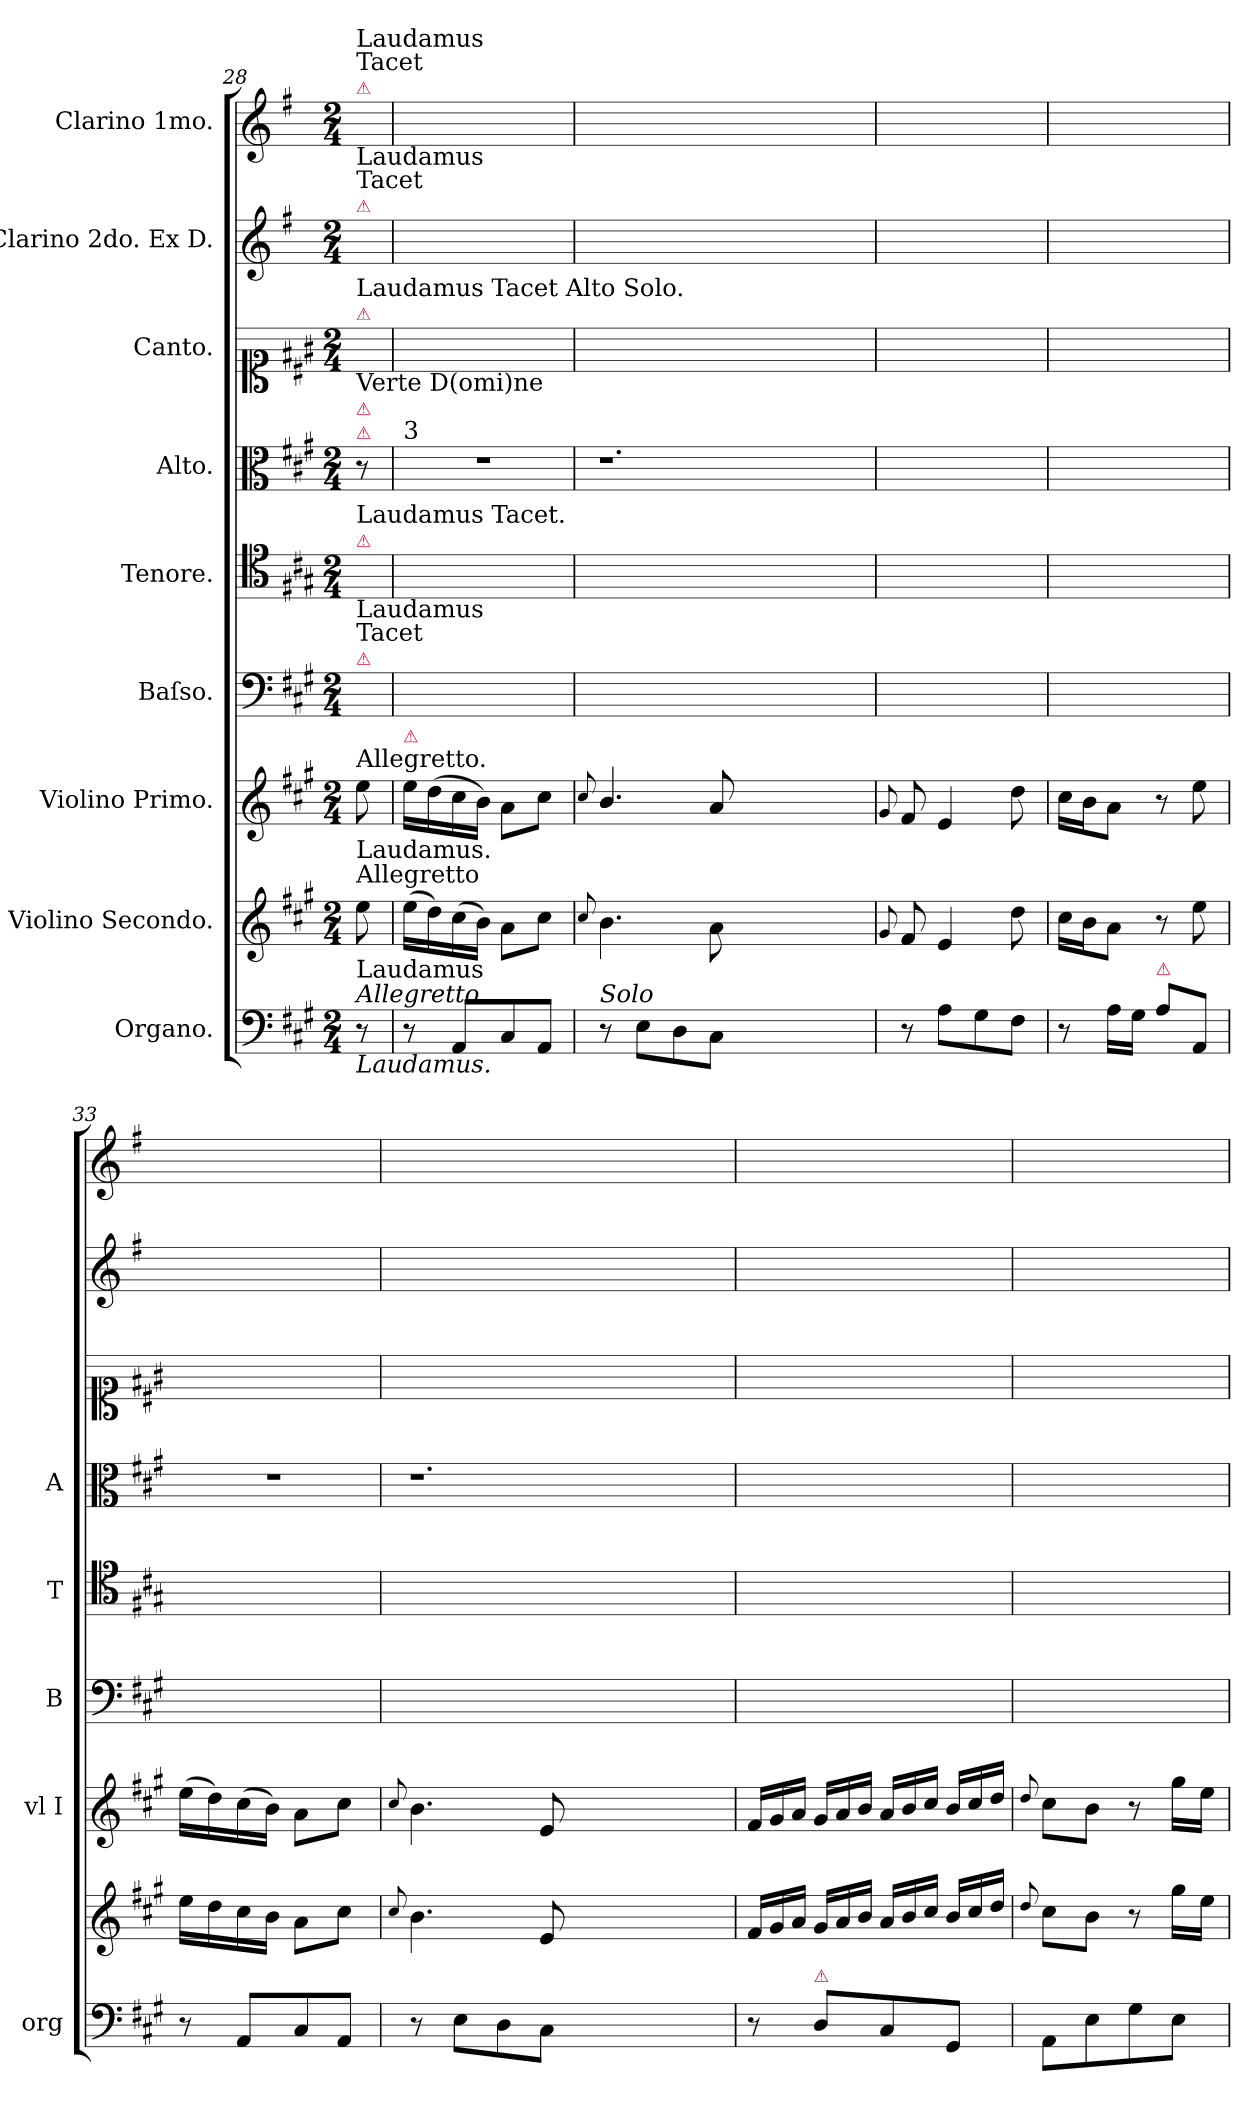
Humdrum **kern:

**kern	**kern	**kern	**kern	**kern	**kern	**kern	**kern	**kern
*part9	*part8	*part7	*part6	*part5	*part4	*part3	*part2	*part1
*staff9	*staff8	*staff7	*staff6	*staff5	*staff4	*staff3	*staff2	*staff1
*I"Organo.	*I"Violino Secondo.	*I"Violino Primo.	*I"Baſso.	*I"Tenore.	*I"Alto.	*I"Canto.	*I"Clarino 2do. Ex D.	*I"Clarino 1mo.
*I'org	*	*I'vl I	*I'B	*I'T	*I'A	*	*	*
*clefF4	*clefG2	*clefG2	*clefF4	*clefC4	*clefC3	*clefC1	*clefG2	*clefG2
*	*	*	*	*	*	*	*ITrd-1c-2	*ITrd-1c-2
*k[f#c#g#]	*k[f#c#g#]	*k[f#c#g#]	*k[f#c#g#]	*k[f#c#g#]	*k[f#c#g#]	*k[f#c#g#]	*k[f#c#g#]	*k[f#c#g#]
*M2/4	*M2/4	*M2/4	*M2/4	*M2/4	*M2/4	*M2/4	*M2/4	*M2/4
=28	=28	=28	=28	=28	=28	=28	=28	=28
!	!	!	!	!	!	!	!	!LO:TX:a:color=crimson:t=⚠
!	!	!	!	!	!	!	!	!LO:TX:a:t=Laudamus\nTacet
!	!	!	!	!	!	!	!LO:TX:a:color=crimson:t=⚠	!
!	!	!	!	!	!	!	!LO:TX:a:t=Laudamus\nTacet	!
!	!	!	!	!	!	!LO:TX:a:color=crimson:t=⚠	!	!
!	!	!	!	!	!	!LO:TX:a:t=Laudamus Tacet Alto Solo.	!	!
!	!	!	!	!	!	!LO:TX:b:t=Verte D(omi)ne	!	!
!	!	!	!	!	!	!LO:TX:b:color=crimson:t=⚠	!	!
!	!	!	!	!	!LO:TX:a:color=crimson:t=⚠	!	!	!
!	!	!	!	!LO:TX:a:color=crimson:t=⚠	!	!	!	!
!	!	!	!	!LO:TX:a:t=Laudamus Tacet.	!	!	!	!
!	!	!	!LO:TX:a:color=crimson:t=⚠	!	!	!	!	!
!	!	!	!LO:TX:a:t=Laudamus\nTacet	!	!	!	!	!
!	!	!LO:TX:b:t=Laudamus.	!	!	!	!	!	!
!	!	!LO:TX:a:t=Allegretto.	!	!	!	!	!	!
!	!LO:TX:b:t=Laudamus	!	!	!	!	!	!	!
!	!LO:TX:a:t=Allegretto	!	!	!	!	!	!	!
!LO:TX:b:i:t=Laudamus.	!	!	!	!	!	!	!	!
!LO:TX:a:i:t=Allegretto	!	!	!	!	!	!	!	!
8r	8ee\	8ee\	8ryy	8ryy	8r	8ryy	8ryy	8ryy
=29	=29	=29	=29	=29	=29	=29	=29	=29
!	!	!	!	!	!LO:TX:a:t=3	!	!	!
!	!	!LO:TX:a:color=crimson:t=⚠	!	!	!	!	!	!
8r	(>16ee\LL	16ee\LL	2ryy	2ryy	2r	2ryy	2ryy	2ryy
.	16dd\)	(>16dd\	.	.	.	.	.	.
8AA/L	(>16cc#\	16cc#\	.	.	.	.	.	.
.	16b\JJ)	16b\JJ)	.	.	.	.	.	.
8C#/	8a\L	8a\L	.	.	.	.	.	.
8AA/J	8cc#\J	8cc#\J	.	.	.	.	.	.
=30	=30	=30	=30	=30	=30	=30	=30	=30
.	8qqcc#/	8qqcc#/	.	.	.	.	.	.
!LO:TX:a:i:t=Solo	!	!	!	!	!	!	!	!
8r	4.b\	4.b/	2ryy	2ryy	1.r	2ryy	2ryy	2ryy
8E\L	.	.	.	.	.	.	.	.
8D\	.	.	.	.	.	.	.	.
8C#\J	8a\	8a/	.	.	.	.	.	.
1ryy	1ryy	1ryy	1ryy	1ryy	.	1ryy	1ryy	1ryy
=31	=31	=31	=31	=31	=31	=31	=31	=31
.	8qqg#/	8qqg#/	.	.	.	.	.	.
8r	8f#/	8f#/	2ryy	2ryy	2ryy	2ryy	2ryy	2ryy
8A\L	4e/	4e/	.	.	.	.	.	.
8G#\	.	.	.	.	.	.	.	.
8F#\J	8dd\	8dd\	.	.	.	.	.	.
=32	=32	=32	=32	=32	=32	=32	=32	=32
8r	16cc#\LL	16cc#\LL	2ryy	2ryy	2ryy	2ryy	2ryy	2ryy
.	16b\J	16b\J	.	.	.	.	.	.
16A\LL	8a\J	8a\J	.	.	.	.	.	.
16G#\JJ	.	.	.	.	.	.	.	.
!LO:TX:a:color=crimson:t=⚠	!	!	!	!	!	!	!	!
8A\L	8r	8r	.	.	.	.	.	.
8AA/J	8ee\	8ee\	.	.	.	.	.	.
=33	=33	=33	=33	=33	=33	=33	=33	=33
8r	16ee\LL	(>16ee\LL	2ryy	2ryy	2r	2ryy	2ryy	2ryy
.	16dd\	16dd\)	.	.	.	.	.	.
8AA/L	16cc#\	(>16cc#\	.	.	.	.	.	.
.	16b\JJ	16b\JJ)	.	.	.	.	.	.
8C#/	8a\L	8a\L	.	.	.	.	.	.
8AA/J	8cc#\J	8cc#\J	.	.	.	.	.	.
=34	=34	=34	=34	=34	=34	=34	=34	=34
.	8qqcc#/	8qqcc#/	.	.	.	.	.	.
8r	4.b\	4.b\	2ryy	2ryy	1.r	2ryy	2ryy	2ryy
8E\L	.	.	.	.	.	.	.	.
8D\	.	.	.	.	.	.	.	.
8C#\J	8e/	8e/	.	.	.	.	.	.
1ryy	1ryy	1ryy	1ryy	1ryy	.	1ryy	1ryy	1ryy
=35	=35	=35	=35	=35	=35	=35	=35	=35
*	*Xtuplet	*Xtuplet	*	*	*	*	*	*
8r	24f#/LL	24f#/LL	2ryy	2ryy	2ryy	2ryy	2ryy	2ryy
.	24g#/	24g#/	.	.	.	.	.	.
.	24a/JJ	24a/JJ	.	.	.	.	.	.
!LO:TX:a:color=crimson:t=⚠	!	!	!	!	!	!	!	!
8D/L	24g#/LL	24g#/LL	.	.	.	.	.	.
.	24a/	24a/	.	.	.	.	.	.
.	24b/JJ	24b/JJ	.	.	.	.	.	.
8C#/	24a/LL	24a/LL	.	.	.	.	.	.
.	24b/	24b/	.	.	.	.	.	.
.	24cc#/JJ	24cc#/JJ	.	.	.	.	.	.
8GG#/J	24b/LL	24b/LL	.	.	.	.	.	.
.	24cc#/	24cc#/	.	.	.	.	.	.
.	24dd/JJ	24dd/JJ	.	.	.	.	.	.
=36	=36	=36	=36	=36	=36	=36	=36	=36
.	8qqdd/	8qqdd/	.	.	.	.	.	.
8AA\L	8cc#\L	8cc#\L	2ryy	2ryy	2ryy	2ryy	2ryy	2ryy
8E\	8b\J	8b\J	.	.	.	.	.	.
8G#\	8r	8r	.	.	.	.	.	.
8E\J	16gg#\LL	16gg#\LL	.	.	.	.	.	.
.	16ee\JJ	16ee\JJ	.	.	.	.	.	.
=	=	=	=	=	=	=	=	=
*-	*-	*-	*-	*-	*-	*-	*-	*-
